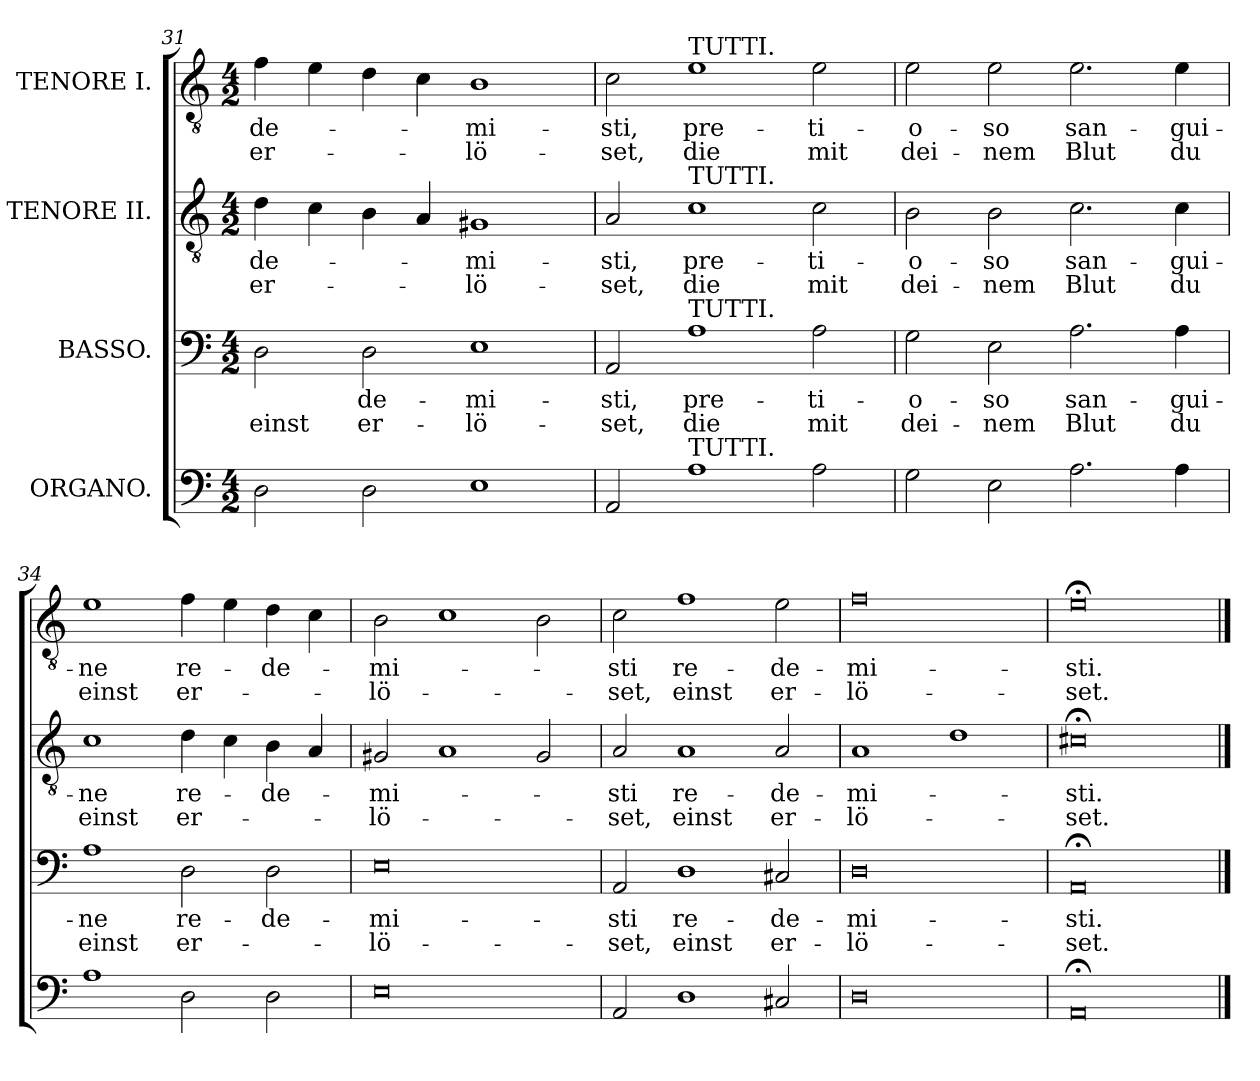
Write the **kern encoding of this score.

**kern	**kern	**text	**text	**kern	**text	**text	**kern	**text	**text
*part4	*part3	*part3	*part3	*part2	*part2	*part2	*part1	*part1	*part1
*staff4	*staff3	*staff3	*staff3	*staff2	*staff2	*staff2	*staff1	*staff1	*staff1
*I"ORGANO.	*I"BASSO.	*	*	*I"TENORE II.	*	*	*I"TENORE I.	*	*
*clefF4	*clefF4	*	*	*clefGv2	*	*	*clefGv2	*	*
*k[]	*k[]	*	*	*k[]	*	*	*k[]	*	*
*M4/2	*M4/2	*	*	*M4/2	*	*	*M4/2	*	*
=31	=31	=31	=31	=31	=31	=31	=31	=31	=31
!	!	!	!LO:LY:b	!	!LO:LY:b	!LO:LY:b	!	!LO:LY:b	!LO:LY:b
2D\	2D\	.	einst	4d\	-de-	er-	4f\	-de-	er-
.	.	.	.	4c\	.	.	4e\	.	.
!	!	!LO:LY:b	!LO:LY:b	!	!	!	!	!	!
2D\	2D\	-de-	er-	4B\	.	.	4d\	.	.
.	.	.	.	4A/	.	.	4c\	.	.
!	!	!LO:LY:b	!LO:LY:b	!	!LO:LY:b	!LO:LY:b	!	!LO:LY:b	!LO:LY:b
1E	1E	-mi-	-lö-	1G#X	-mi-	-lö-	1B	-mi-	-lö-
=32	=32	=32	=32	=32	=32	=32	=32	=32	=32
!	!	!LO:LY:b	!LO:LY:b	!	!LO:LY:b	!LO:LY:b	!	!LO:LY:b	!LO:LY:b
2AA/	2AA/	-sti,	-set,	2A/	-sti,	-set,	2c\	-sti,	-set,
!	!	!	!	!	!	!	!LO:TX:a:t=TUTTI.	!	!
!	!	!	!	!LO:TX:a:t=TUTTI.	!	!	!	!	!
!	!LO:TX:a:t=TUTTI.	!	!	!	!	!	!	!	!
!LO:TX:a:t=TUTTI.	!	!	!	!	!	!	!	!	!
!	!	!LO:LY:b	!LO:LY:b	!	!LO:LY:b	!LO:LY:b	!	!LO:LY:b	!LO:LY:b
1A	1A	pre-	die	1c	pre-	die	1e	pre-	die
!	!	!LO:LY:b	!LO:LY:b	!	!LO:LY:b	!LO:LY:b	!	!LO:LY:b	!LO:LY:b
2A\	2A\	-ti-	mit	2c\	-ti-	mit	2e\	-ti-	mit
=33	=33	=33	=33	=33	=33	=33	=33	=33	=33
!	!	!LO:LY:b	!LO:LY:b	!	!LO:LY:b	!LO:LY:b	!	!LO:LY:b	!LO:LY:b
2G\	2G\	-o-	dei-	2B\	-o-	dei-	2e\	-o-	dei-
!	!	!LO:LY:b	!LO:LY:b	!	!LO:LY:b	!LO:LY:b	!	!LO:LY:b	!LO:LY:b
2E\	2E\	-so	-nem	2B\	-so	-nem	2e\	-so	-nem
!	!	!LO:LY:b	!LO:LY:b	!	!LO:LY:b	!LO:LY:b	!	!LO:LY:b	!LO:LY:b
2.A\	2.A\	san-	Blut	2.c\	san-	Blut	2.e\	san-	Blut
!	!	!LO:LY:b	!LO:LY:b	!	!LO:LY:b	!LO:LY:b	!	!LO:LY:b	!LO:LY:b
4A\	4A\	-gui-	du	4c\	-gui-	du	4e\	-gui-	du
!!LO:LB:g=z
=34	=34	=34	=34	=34	=34	=34	=34	=34	=34
!	!	!LO:LY:b	!LO:LY:b	!	!LO:LY:b	!LO:LY:b	!	!LO:LY:b	!LO:LY:b
1A	1A	-ne	einst	1c	-ne	einst	1e	-ne	einst
!	!	!LO:LY:b	!LO:LY:b	!	!LO:LY:b	!LO:LY:b	!	!LO:LY:b	!LO:LY:b
2D\	2D\	re-	er-	4d\	re-	er-	4f\	re-	er-
.	.	.	.	4c\	.	.	4e\	.	.
!	!	!LO:LY:b	!	!	!LO:LY:b	!	!	!LO:LY:b	!
2D\	2D\	-de-	.	4B\	-de-	.	4d\	-de-	.
.	.	.	.	4A/	.	.	4c\	.	.
=35	=35	=35	=35	=35	=35	=35	=35	=35	=35
!	!	!LO:LY:b	!LO:LY:b	!	!LO:LY:b	!LO:LY:b	!	!LO:LY:b	!LO:LY:b
0E	0E	-mi-	-lö-	2G#X/	-mi-	-lö-	2B\	-mi-	-lö-
.	.	.	.	1A	.	.	1c	.	.
.	.	.	.	2G#/	.	.	2B\	.	.
=36	=36	=36	=36	=36	=36	=36	=36	=36	=36
!	!	!LO:LY:b	!LO:LY:b	!	!LO:LY:b	!LO:LY:b	!	!LO:LY:b	!LO:LY:b
2AA/	2AA/	-sti	-set,	2A/	-sti	-set,	2c\	-sti	-set,
!	!	!LO:LY:b	!LO:LY:b	!	!LO:LY:b	!LO:LY:b	!	!LO:LY:b	!LO:LY:b
1D	1D	re-	einst	1A	re-	einst	1f	re-	einst
!	!	!LO:LY:b	!LO:LY:b	!	!LO:LY:b	!LO:LY:b	!	!LO:LY:b	!LO:LY:b
2C#X/	2C#X/	-de-	er-	2A/	-de-	er-	2e\	-de-	er-
=37	=37	=37	=37	=37	=37	=37	=37	=37	=37
!	!	!LO:LY:b	!LO:LY:b	!	!LO:LY:b	!LO:LY:b	!	!LO:LY:b	!LO:LY:b
0D	0D	-mi-	-lö-	1A	-mi-	-lö-	0f	-mi-	-lö-
.	.	.	.	1d	.	.	.	.	.
=38	=38	=38	=38	=38	=38	=38	=38	=38	=38
!	!	!LO:LY:b	!LO:LY:b	!	!LO:LY:b	!LO:LY:b	!	!LO:LY:b	!LO:LY:b
0AA;<	0AA;<	-sti.	-set.	0c#X;<	-sti.	-set.	0e;<	-sti.	-set.
==	==	==	==	==	==	==	==	==	==
*-	*-	*-	*-	*-	*-	*-	*-	*-	*-
